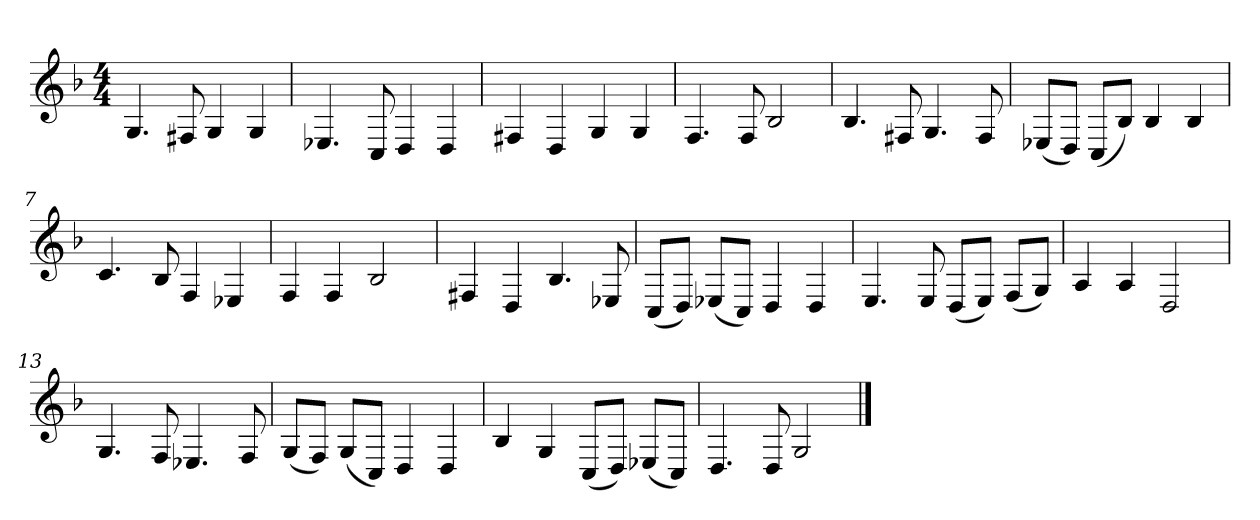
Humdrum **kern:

**kern
*part1
*staff1
*clefG2
*k[b-]
*F:
*M4/4
*MM120
=1
4.G
8F#X
4G
4G
=2
4.E-X
8C
4D
4D
=3
4F#X
4D
4G
4G
=4
4.F
8F
2B-
=5
4.B-
8F#X
4.G
8F#
=6
(8E-X/L
8D/J)
(8C/L
8B-/J)
4B-
4B-
=7
4.c
8B-
4F
4E-X
=8
4F
4F
2B-
=9
4F#X
4D
4.B-
8E-X
=10
(8C/L
8D/J)
(8E-X/L
8C/J)
4D
4D
=11
4.E
8E
(8D/L
8E/J)
(8F/L
8G/J)
=12
4A
4A
2D
=13
4.G
8F
4.E-X
8F
=14
(8G/L
8F/J)
(8G/L
8C/J)
4D
4D
=15
4B-
4G
(8C/L
8D/J)
(8E-X/L
8C/J)
=16
4.D
8D
2G
==
*-
